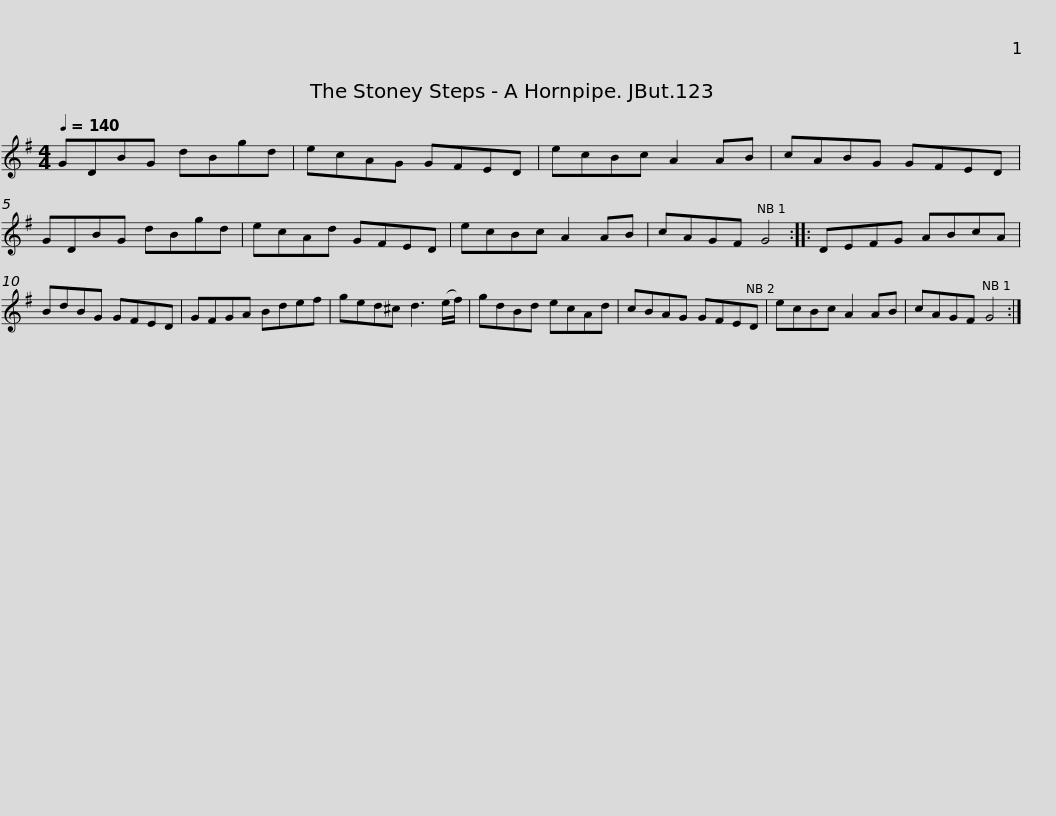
X:1
L:1/8
Q:1/4=140
M:4/4
I:linebreak $
K:G
V:1 treble
V:1
 GDBG dBgd | ecAG GFED | ecBc A2 AB | cABG GFED | GDBG dBgd |$ %5
 ecAd GFED | ecBc A2 AB | cAGF G4 :: DEFG ABcA | BdBG GFED | %10
 GFGA Bdef |$ ged^c d3 (e/f/) | gdBd ecAd | cBAG GFED | ecBc A2 AB | %15
 cAGF G4 :| %16
